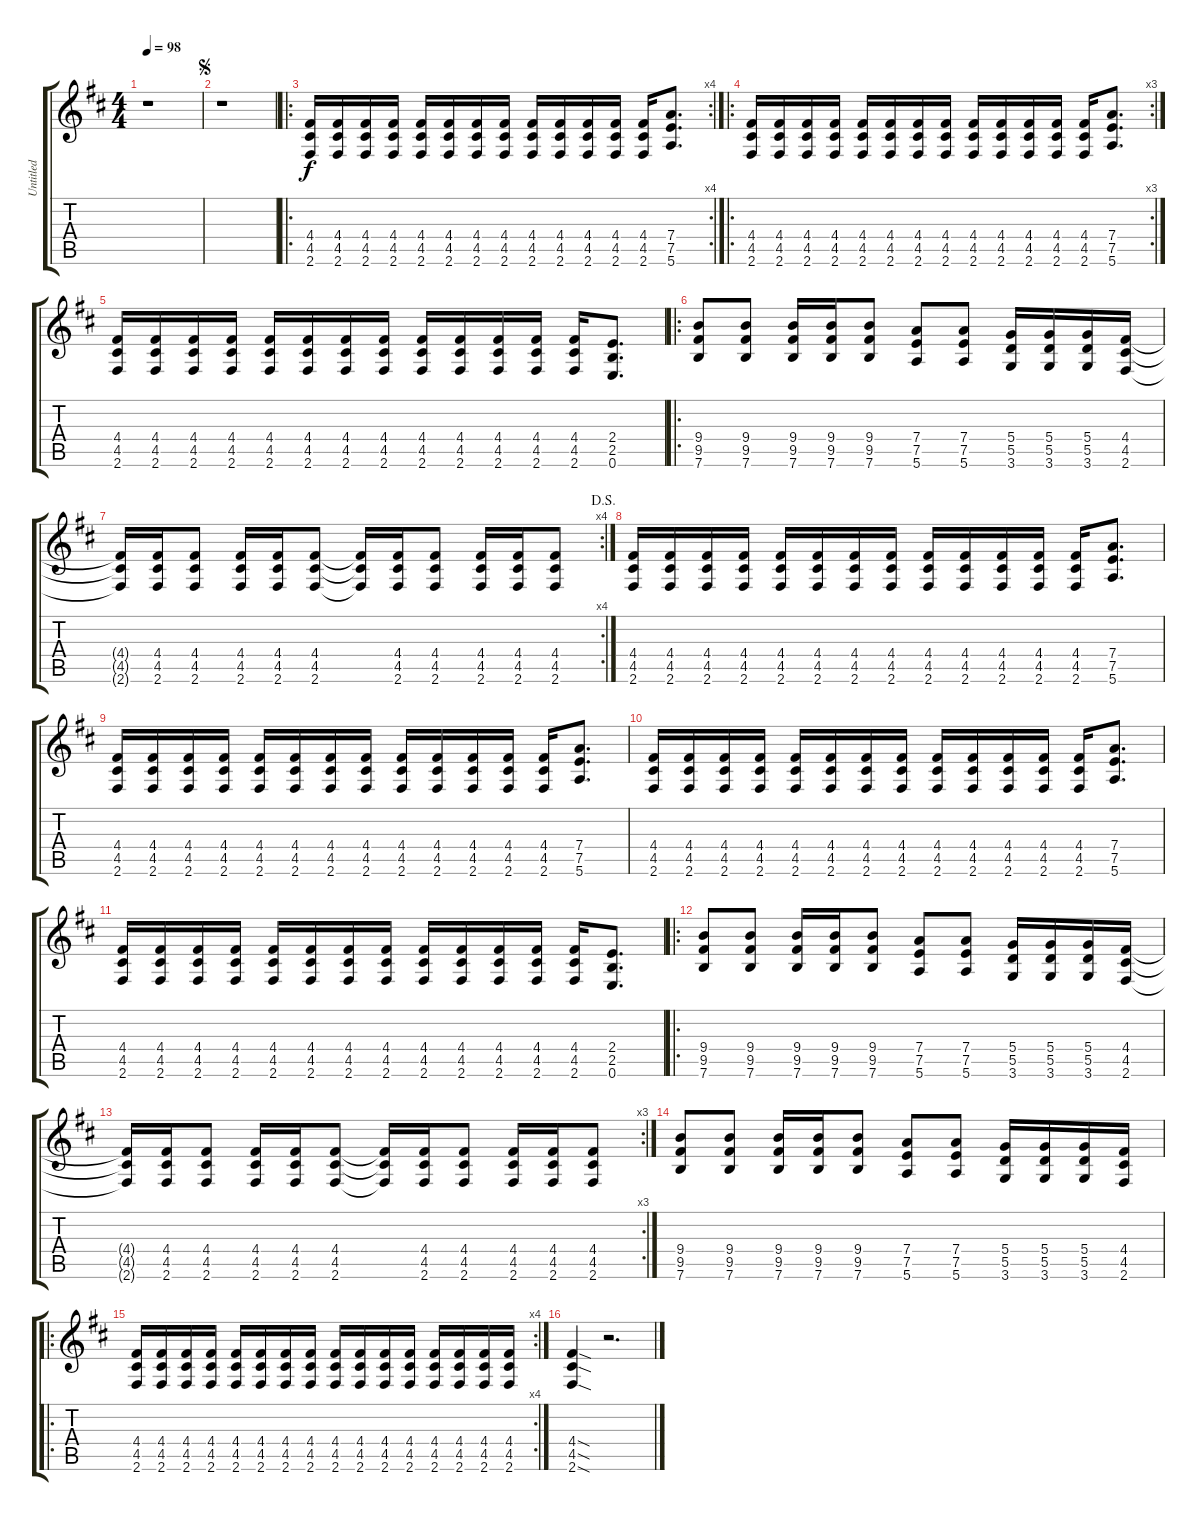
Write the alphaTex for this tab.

\track ("Untitled" "Untitled") {instrument overdrivenguitar}
\staff {score tabs}
\tuning (E4 B3 G3 D3 A2 E2) {hide}
\ts (4 4)
\tempo 98
\clef g2
\ks d
r.1{dy f instrument overdrivenguitar} |
\jump segno
r.1 |
\ro
\rc 4
(4.4 4.5 2.6).16 (4.4 4.5 2.6).16 (4.4 4.5 2.6).16 (4.4 4.5 2.6).16 (4.4 4.5 2.6).16 (4.4 4.5 2.6).16 (4.4 4.5 2.6).16 (4.4 4.5 2.6).16 (4.4 4.5 2.6).16 (4.4 4.5 2.6).16 (4.4 4.5 2.6).16 (4.4 4.5 2.6).16 (4.4 4.5 2.6).16 (7.4 7.5 5.6).8{d} |
\ro
\rc 3
(4.4 4.5 2.6).16 (4.4 4.5 2.6).16 (4.4 4.5 2.6).16 (4.4 4.5 2.6).16 (4.4 4.5 2.6).16 (4.4 4.5 2.6).16 (4.4 4.5 2.6).16 (4.4 4.5 2.6).16 (4.4 4.5 2.6).16 (4.4 4.5 2.6).16 (4.4 4.5 2.6).16 (4.4 4.5 2.6).16 (4.4 4.5 2.6).16 (7.4 7.5 5.6).8{d} |
(4.4 4.5 2.6).16 (4.4 4.5 2.6).16 (4.4 4.5 2.6).16 (4.4 4.5 2.6).16 (4.4 4.5 2.6).16 (4.4 4.5 2.6).16 (4.4 4.5 2.6).16 (4.4 4.5 2.6).16 (4.4 4.5 2.6).16 (4.4 4.5 2.6).16 (4.4 4.5 2.6).16 (4.4 4.5 2.6).16 (4.4 4.5 2.6).16 (2.4 2.5 0.6).8{d} |
\ro
(9.4 9.5 7.6).8 (9.4 9.5 7.6).8 (9.4 9.5 7.6).16 (9.4 9.5 7.6).16 (9.4 9.5 7.6).8 (7.4 7.5 5.6).8 (7.4 7.5 5.6).8 (5.4 5.5 3.6).16 (5.4 5.5 3.6).16 (5.4 5.5 3.6).16 (4.4 4.5 2.6).16 |
\rc 4
\jump dalsegno
(4.4{t} 4.5{t} 2.6{t}).16 (4.4 4.5 2.6).16 (4.4 4.5 2.6).8 (4.4 4.5 2.6).16 (4.4 4.5 2.6).16 (4.4 4.5 2.6).8 (4.4{t} 4.5{t} 2.6{t}).16 (4.4 4.5 2.6).16 (4.4 4.5 2.6).8 (4.4 4.5 2.6).16 (4.4 4.5 2.6).16 (4.4 4.5 2.6).8 |
(4.4 4.5 2.6).16 (4.4 4.5 2.6).16 (4.4 4.5 2.6).16 (4.4 4.5 2.6).16 (4.4 4.5 2.6).16 (4.4 4.5 2.6).16 (4.4 4.5 2.6).16 (4.4 4.5 2.6).16 (4.4 4.5 2.6).16 (4.4 4.5 2.6).16 (4.4 4.5 2.6).16 (4.4 4.5 2.6).16 (4.4 4.5 2.6).16 (7.4 7.5 5.6).8{d} |
(4.4 4.5 2.6).16 (4.4 4.5 2.6).16 (4.4 4.5 2.6).16 (4.4 4.5 2.6).16 (4.4 4.5 2.6).16 (4.4 4.5 2.6).16 (4.4 4.5 2.6).16 (4.4 4.5 2.6).16 (4.4 4.5 2.6).16 (4.4 4.5 2.6).16 (4.4 4.5 2.6).16 (4.4 4.5 2.6).16 (4.4 4.5 2.6).16 (7.4 7.5 5.6).8{d} |
(4.4 4.5 2.6).16 (4.4 4.5 2.6).16 (4.4 4.5 2.6).16 (4.4 4.5 2.6).16 (4.4 4.5 2.6).16 (4.4 4.5 2.6).16 (4.4 4.5 2.6).16 (4.4 4.5 2.6).16 (4.4 4.5 2.6).16 (4.4 4.5 2.6).16 (4.4 4.5 2.6).16 (4.4 4.5 2.6).16 (4.4 4.5 2.6).16 (7.4 7.5 5.6).8{d} |
(4.4 4.5 2.6).16 (4.4 4.5 2.6).16 (4.4 4.5 2.6).16 (4.4 4.5 2.6).16 (4.4 4.5 2.6).16 (4.4 4.5 2.6).16 (4.4 4.5 2.6).16 (4.4 4.5 2.6).16 (4.4 4.5 2.6).16 (4.4 4.5 2.6).16 (4.4 4.5 2.6).16 (4.4 4.5 2.6).16 (4.4 4.5 2.6).16 (2.4 2.5 0.6).8{d} |
\ro
(9.4 9.5 7.6).8 (9.4 9.5 7.6).8 (9.4 9.5 7.6).16 (9.4 9.5 7.6).16 (9.4 9.5 7.6).8 (7.4 7.5 5.6).8 (7.4 7.5 5.6).8 (5.4 5.5 3.6).16 (5.4 5.5 3.6).16 (5.4 5.5 3.6).16 (4.4 4.5 2.6).16 |
\rc 3
(4.4{t} 4.5{t} 2.6{t}).16 (4.4 4.5 2.6).16 (4.4 4.5 2.6).8 (4.4 4.5 2.6).16 (4.4 4.5 2.6).16 (4.4 4.5 2.6).8 (4.4{t} 4.5{t} 2.6{t}).16 (4.4 4.5 2.6).16 (4.4 4.5 2.6).8 (4.4 4.5 2.6).16 (4.4 4.5 2.6).16 (4.4 4.5 2.6).8 |
(9.4 9.5 7.6).8 (9.4 9.5 7.6).8 (9.4 9.5 7.6).16 (9.4 9.5 7.6).16 (9.4 9.5 7.6).8 (7.4 7.5 5.6).8 (7.4 7.5 5.6).8 (5.4 5.5 3.6).16 (5.4 5.5 3.6).16 (5.4 5.5 3.6).16 (4.4 4.5 2.6).16 |
\ro
\rc 4
(4.4 4.5 2.6).16 (4.4 4.5 2.6).16 (4.4 4.5 2.6).16 (4.4 4.5 2.6).16 (4.4 4.5 2.6).16 (4.4 4.5 2.6).16 (4.4 4.5 2.6).16 (4.4 4.5 2.6).16 (4.4 4.5 2.6).16 (4.4 4.5 2.6).16 (4.4 4.5 2.6).16 (4.4 4.5 2.6).16 (4.4 4.5 2.6).16 (4.4 4.5 2.6).16 (4.4 4.5 2.6).16 (4.4 4.5 2.6).16 |
(4.4{sod} 4.5{sod} 2.6{sod}).4 r.2{d}
